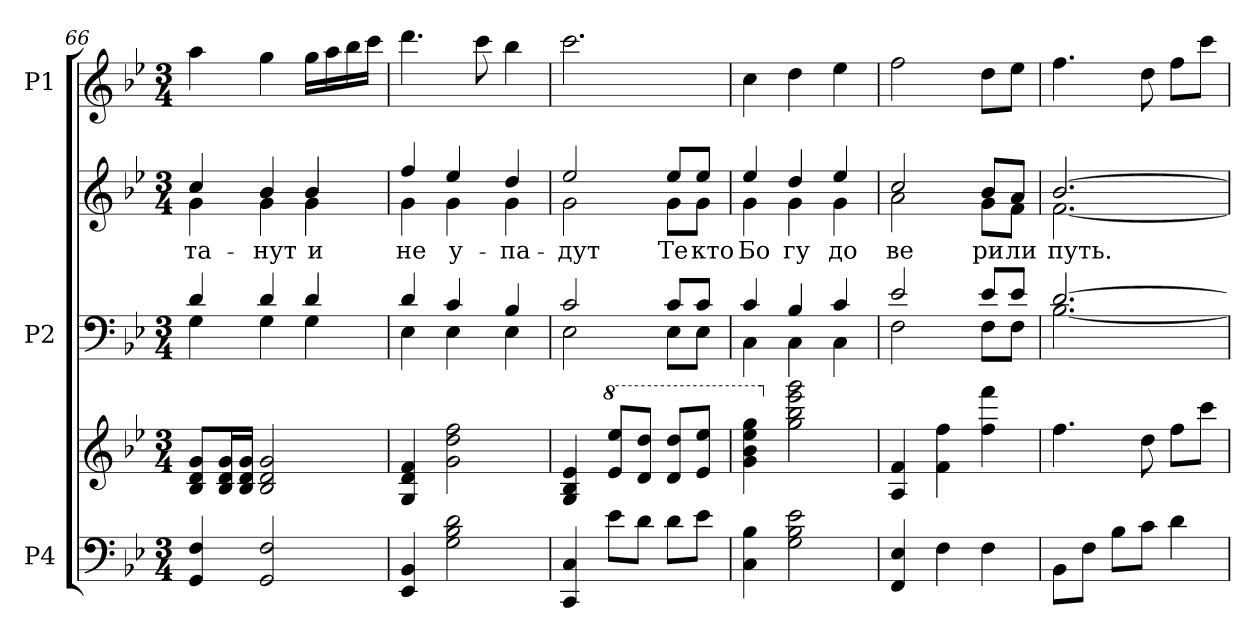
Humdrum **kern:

**kern	**kern	**kern	**kern	**text	**kern
*part3	*part3	*part2	*part2	*part2	*part1
*staff5	*staff4	*staff3	*staff2	*staff2	*staff1
*I"P4	*	*I"P2	*	*	*I"P1
*clefF4	*clefG2	*clefF4	*clefG2	*	*clefG2
*k[b-e-]	*k[b-e-]	*k[b-e-]	*k[b-e-]	*	*k[b-e-]
*B-:	*B-:	*B-:	*B-:	*	*B-:
*M3/4	*M3/4	*M3/4	*M3/4	*	*M3/4
=66	=66	=66	=66	=66	=66
*	*	*^	*	*	*
!	!	!	!	!	!LO:LY:b:color=#000000	!
*	*	*	*	*^	*	*
4GGi/ 4Fi	8B-i/ 8di 8giL	4di/	4Gi\	4cci/	4gi\	-та-	4aai\
.	16B-i/ 16di 16giL	.	.	.	.	.	.
.	16B-i/ 16di 16giJJ	.	.	.	.	.	.
!	!	!	!	!	!	!LO:LY:b:color=#000000	!
2GGi/ 2Fi	2B-i/ 2di 2gi	4di/	4Gi\	4b-i/	4gi\	-нут	4ggi\
!	!	!	!	!	!	!LO:LY:b:color=#000000	!
.	.	4di/	4Gi\	4b-i/	4gi\	и	16ggi\LL
.	.	.	.	.	.	.	16aai\
.	.	.	.	.	.	.	16bb-i\
.	.	.	.	.	.	.	16ccci\JJ
=67	=67	=67	=67	=67	=67	=67	=67
!	!	!	!	!	!	!LO:LY:b:color=#000000	!
4EE-i/ 4BB-i	4Gi/ 4di 4fi	4di/	4E-i\	4ffi/	4gi\	не	4.dddi\
!	!	!	!	!	!	!LO:LY:b:color=#000000	!
2Gi\ 2B-i 2di	2gi\ 2ddi 2ffi	4ci/	4E-i\	4ee-i/	4gi\	у-	.
.	.	.	.	.	.	.	8ccci\
!	!	!	!	!	!	!LO:LY:b:color=#000000	!
.	.	4B-i/	4E-i\	4ddi/	4gi\	-па-	4bb-i\
=68	=68	=68	=68	=68	=68	=68	=68
!	!	!	!	!	!	!LO:LY:b:color=#000000	!
4CCi/ 4Ci	4Gi/ 4B-i 4e-i	2ci/	2E-i\	2ee-i/	2gi\	-дут	2.ccci\
*	*8va	*	*	*	*	*	*
8e-i\L	8ee-i/ 8eee-iL	.	.	.	.	.	.
8di\J	8ddi/ 8dddiJ	.	.	.	.	.	.
!	!	!	!	!	!	!LO:LY:b:color=#000000	!
8di\L	8ddi/ 8dddiL	8ci/L	8E-i\L	8ee-i/L	8gi\L	Те	.
!	!	!	!	!	!	!LO:LY:b:color=#000000	!
8e-i\J	8ee-i/ 8eee-iJ	8ci/J	8E-i\J	8ee-i/J	8gi\J	кто	.
=69	=69	=69	=69	=69	=69	=69	=69
!	!	!	!	!	!	!LO:LY:b:color=#000000	!
4Ci\ 4B-i	4ggi\ 4bb-i 4eee-i 4gggi	4ci/	4Ci\	4ee-i/	4gi\	Бо	4cci\
*	*X8va	*	*	*	*	*	*
!	!	!	!	!	!	!LO:LY:b:color=#000000	!
2Gi\ 2B-i 2e-i	2ggi\ 2bb-i 2eee-i 2gggi	4B-i/	4Ci\	4ddi/	4gi\	гу	4ddi\
!	!	!	!	!	!	!LO:LY:b:color=#000000	!
.	.	4ci/	4Ci\	4ee-i/	4gi\	до	4ee-i\
!!LO:PB:g=z
=70	=70	=70	=70	=70	=70	=70	=70
!	!	!	!	!	!	!LO:LY:b:color=#000000	!
4FFi/ 4E-i	4Ai/ 4fi	2e-i/	2Fi\	2cci/	2ai\	ве	2ffi\
4Fi\	4fi\ 4ffi	.	.	.	.	.	.
!	!	!	!	!	!	!LO:LY:b:color=#000000	!
4Fi\	4ffi\ 4fffi	8e-i/L	8Fi\L	8b-i/L	8gi\L	ри	8ddi\L
!	!	!	!	!	!	!LO:LY:b:color=#000000	!
.	.	8e-i/J	8Fi\J	8ai/J	8fi\J	ли	8ee-i\J
=71	=71	=71	=71	=71	=71	=71	=71
!	!	!	!	!	!	!LO:LY:b:color=#000000	!
8BB-i\L	4.ffi\	[>2.di/	[<2.B-i\	[>2.b-i/	[<2.fi\	путь.	4.ffi\
8Fi\J	.	.	.	.	.	.	.
8B-i\L	.	.	.	.	.	.	.
8ci\J	8ddi\	.	.	.	.	.	8ddi\
4di\	8ffi\L	.	.	.	.	.	8ffi\L
.	8ccci\J	.	.	.	.	.	8ccci\J
*	*	*v	*v	*	*	*	*
*	*	*	*v	*v	*	*
=	=	=	=	=	=
*-	*-	*-	*-	*-	*-
